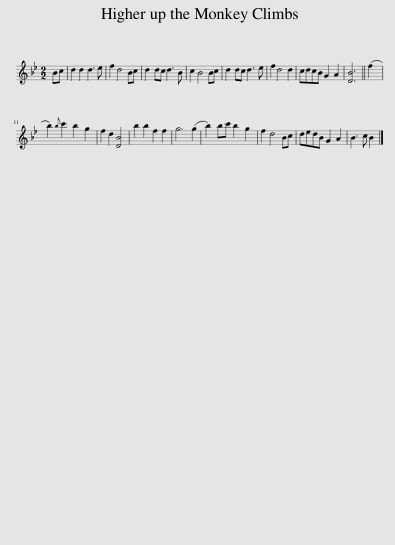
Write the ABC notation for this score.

X:1
L:1/8
M:2/2
I:linebreak $
K:Bb
V:1 treble
V:1
 Bc | d2 d2 d3 e | f2 d4 Bc | d2 dc d3 B | c2 B4 Bc | %5
 d2 dc d3 e | f2 d4 d2 | cdcB G2 A2 | [DB]6 || (f2 |$ %10
 b2){b} c'2 b2 g2 | f2 d2 [DB]4 | b2 b2 f2 f2 | g6 (g2 | b2) bc' b2 g2 | %15
 f2 d4 Bc | dedB G2 A2 | B3 c B2 |] %18
